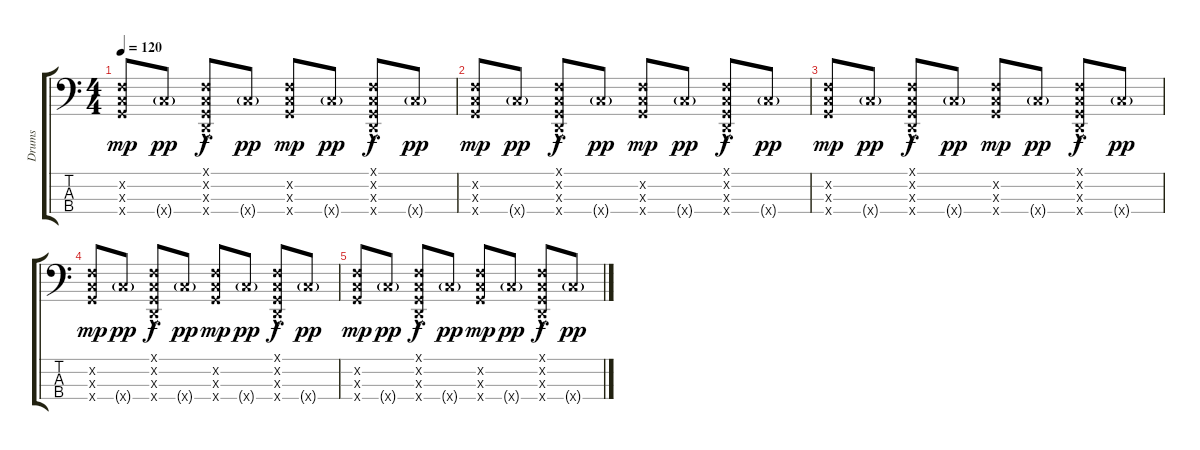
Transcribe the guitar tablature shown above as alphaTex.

\track ("Drums" "Drums") {instrument synthdrum}
\staff {score tabs}
\tuning (G2 D2 A1 E1) {hide}
\ts (4 4)
\tempo 120
\clef f4
\ks c
(5.2{x} 20.3{x} 20.4{x}).8{dy mp} 20.4{g x}.8{dy pp} (0.1{hac x} 0.2{hac x} 20.3{hac x} 20.4{hac x}).8{dy f} 20.4{g x}.8{dy pp} (5.2{x} 20.3{x} 20.4{x}).8{dy mp} 20.4{g x}.8{dy pp} (0.1{hac x} 0.2{hac x} 20.3{hac x} 20.4{hac x}).8{dy f} 20.4{g x}.8{dy pp} |
(5.2{x} 20.3{x} 20.4{x}).8{dy mp} 20.4{g x}.8{dy pp} (0.1{hac x} 0.2{hac x} 20.3{hac x} 20.4{hac x}).8{dy f} 20.4{g x}.8{dy pp} (5.2{x} 20.3{x} 20.4{x}).8{dy mp} 20.4{g x}.8{dy pp} (0.1{hac x} 0.2{hac x} 20.3{hac x} 20.4{hac x}).8{dy f} 20.4{g x}.8{dy pp} |
(5.2{x} 20.3{x} 20.4{x}).8{dy mp} 20.4{g x}.8{dy pp} (0.1{hac x} 0.2{hac x} 20.3{hac x} 20.4{hac x}).8{dy f} 20.4{g x}.8{dy pp} (5.2{x} 20.3{x} 20.4{x}).8{dy mp} 20.4{g x}.8{dy pp} (0.1{hac x} 0.2{hac x} 20.3{hac x} 20.4{hac x}).8{dy f} 20.4{g x}.8{dy pp} |
(5.2{x} 20.3{x} 20.4{x}).8{dy mp} 20.4{g x}.8{dy pp} (0.1{hac x} 0.2{hac x} 20.3{hac x} 20.4{hac x}).8{dy f} 20.4{g x}.8{dy pp} (5.2{x} 20.3{x} 20.4{x}).8{dy mp} 20.4{g x}.8{dy pp} (0.1{hac x} 0.2{hac x} 20.3{hac x} 20.4{hac x}).8{dy f} 20.4{g x}.8{dy pp} |
(5.2{x} 20.3{x} 20.4{x}).8{dy mp} 20.4{g x}.8{dy pp} (0.1{hac x} 0.2{hac x} 20.3{hac x} 20.4{hac x}).8{dy f} 20.4{g x}.8{dy pp} (5.2{x} 20.3{x} 20.4{x}).8{dy mp} 20.4{g x}.8{dy pp} (0.1{hac x} 0.2{hac x} 20.3{hac x} 20.4{hac x}).8{dy f} 20.4{g x}.8{dy pp}
